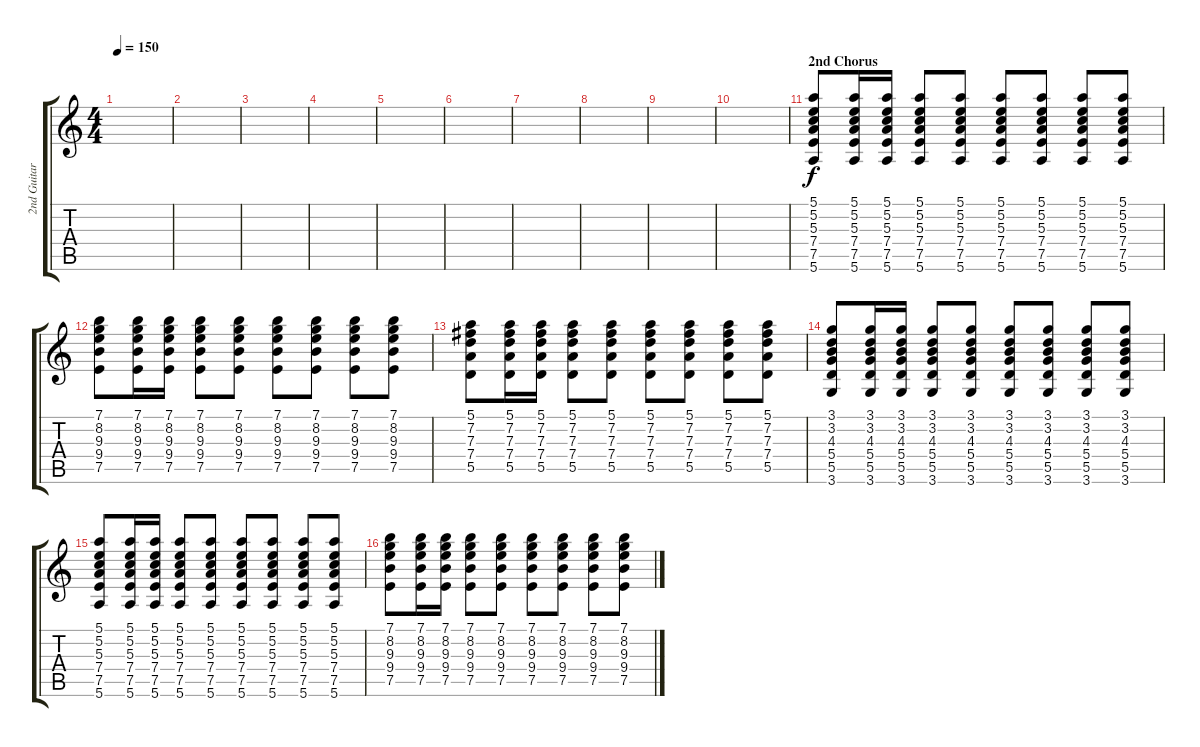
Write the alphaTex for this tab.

\track ("2nd Guitar" "2nd Guitar") {instrument overdrivenguitar}
\staff {score tabs}
\tuning (E4 B3 G3 D3 A2 E2) {hide}
\ts (4 4)
\tempo 150
\clef g2
\ks c
|
|
|
|
|
|
|
|
|
|
\section ("" "2nd Chorus")
(5.1 5.2 5.3 7.4 7.5 5.6).8{volume 16 instrument electricguitarjazz} (5.1 5.2 5.3 7.4 7.5 5.6).16 (5.1 5.2 5.3 7.4 7.5 5.6).16 (5.1 5.2 5.3 7.4 7.5 5.6).8 (5.1 5.2 5.3 7.4 7.5 5.6).8 (5.1 5.2 5.3 7.4 7.5 5.6).8 (5.1 5.2 5.3 7.4 7.5 5.6).8 (5.1 5.2 5.3 7.4 7.5 5.6).8 (5.1 5.2 5.3 7.4 7.5 5.6).8 |
(7.1 8.2 9.3 9.4 7.5).8 (7.1 8.2 9.3 9.4 7.5).16 (7.1 8.2 9.3 9.4 7.5).16 (7.1 8.2 9.3 9.4 7.5).8 (7.1 8.2 9.3 9.4 7.5).8 (7.1 8.2 9.3 9.4 7.5).8 (7.1 8.2 9.3 9.4 7.5).8 (7.1 8.2 9.3 9.4 7.5).8 (7.1 8.2 9.3 9.4 7.5).8 |
(5.1 7.2 7.3 7.4 5.5).8 (5.1 7.2 7.3 7.4 5.5).16 (5.1 7.2 7.3 7.4 5.5).16 (5.1 7.2 7.3 7.4 5.5).8 (5.1 7.2 7.3 7.4 5.5).8 (5.1 7.2 7.3 7.4 5.5).8 (5.1 7.2 7.3 7.4 5.5).8 (5.1 7.2 7.3 7.4 5.5).8 (5.1 7.2 7.3 7.4 5.5).8 |
(3.1 3.2 4.3 5.4 5.5 3.6).8 (3.1 3.2 4.3 5.4 5.5 3.6).16 (3.1 3.2 4.3 5.4 5.5 3.6).16 (3.1 3.2 4.3 5.4 5.5 3.6).8 (3.1 3.2 4.3 5.4 5.5 3.6).8 (3.1 3.2 4.3 5.4 5.5 3.6).8 (3.1 3.2 4.3 5.4 5.5 3.6).8 (3.1 3.2 4.3 5.4 5.5 3.6).8 (3.1 3.2 4.3 5.4 5.5 3.6).8 |
(5.1 5.2 5.3 7.4 7.5 5.6).8{volume 16 instrument electricguitarjazz} (5.1 5.2 5.3 7.4 7.5 5.6).16 (5.1 5.2 5.3 7.4 7.5 5.6).16 (5.1 5.2 5.3 7.4 7.5 5.6).8 (5.1 5.2 5.3 7.4 7.5 5.6).8 (5.1 5.2 5.3 7.4 7.5 5.6).8 (5.1 5.2 5.3 7.4 7.5 5.6).8 (5.1 5.2 5.3 7.4 7.5 5.6).8 (5.1 5.2 5.3 7.4 7.5 5.6).8 |
(7.1 8.2 9.3 9.4 7.5).8 (7.1 8.2 9.3 9.4 7.5).16 (7.1 8.2 9.3 9.4 7.5).16 (7.1 8.2 9.3 9.4 7.5).8 (7.1 8.2 9.3 9.4 7.5).8 (7.1 8.2 9.3 9.4 7.5).8 (7.1 8.2 9.3 9.4 7.5).8 (7.1 8.2 9.3 9.4 7.5).8 (7.1 8.2 9.3 9.4 7.5).8
